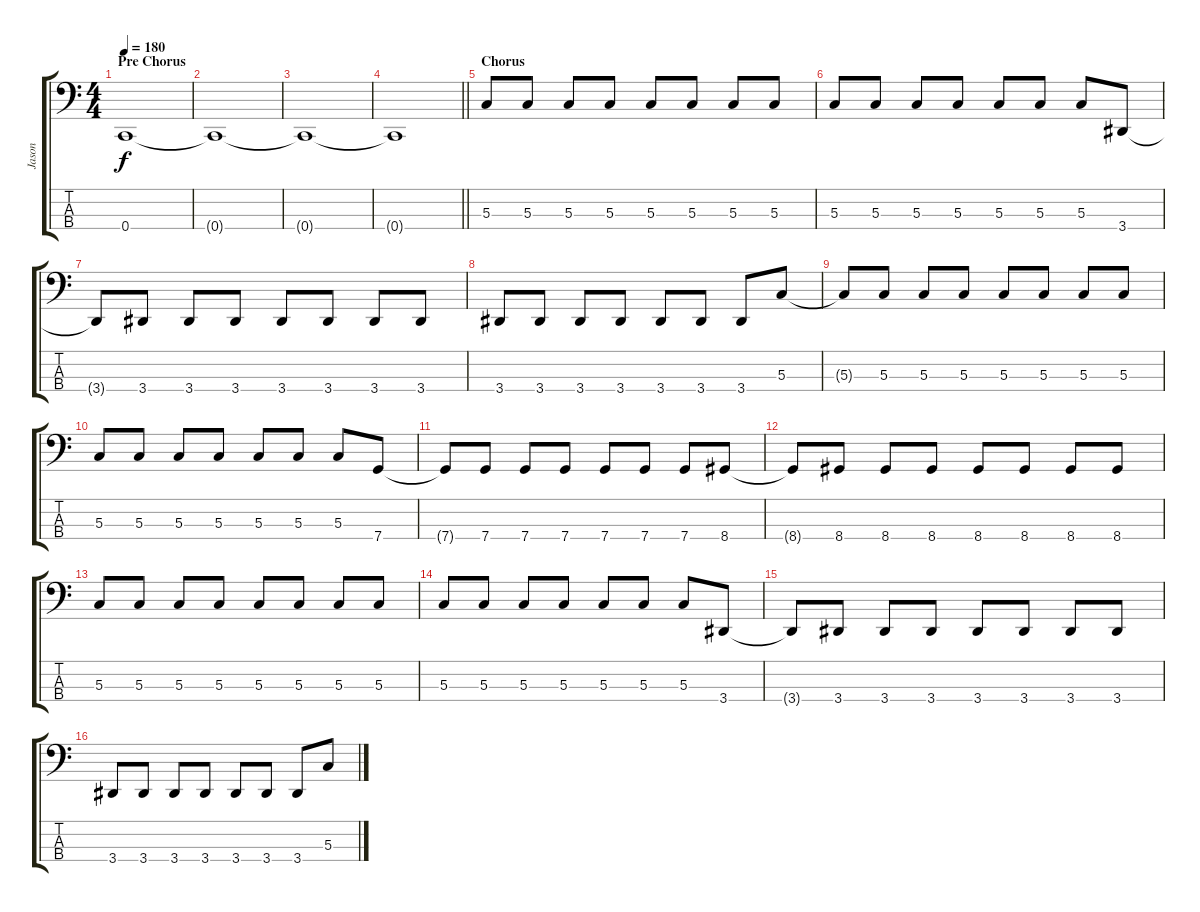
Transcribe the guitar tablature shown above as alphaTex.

\track ("Jason" "Jason") {instrument electricbasspick}
\staff {score tabs}
\tuning (F2 C2 G1 C1) {hide}
\ts (4 4)
\section ("" "Pre Chorus")
\tempo 180
\clef f4
\ks c
0.4.1{dy f} |
0.4{t}.1 |
0.4{t}.1 |
\barLineRight lightlight
0.4{t}.1 |
\section ("" "Chorus")
5.3.8 5.3.8 5.3.8 5.3.8 5.3.8 5.3.8 5.3.8 5.3.8 |
5.3.8 5.3.8 5.3.8 5.3.8 5.3.8 5.3.8 5.3.8 3.4.8 |
3.4{t}.8 3.4.8 3.4.8 3.4.8 3.4.8 3.4.8 3.4.8 3.4.8 |
3.4.8 3.4.8 3.4.8 3.4.8 3.4.8 3.4.8 3.4.8 5.3.8 |
5.3{t}.8 5.3.8 5.3.8 5.3.8 5.3.8 5.3.8 5.3.8 5.3.8 |
5.3.8 5.3.8 5.3.8 5.3.8 5.3.8 5.3.8 5.3.8 7.4.8 |
7.4{t}.8 7.4.8 7.4.8 7.4.8 7.4.8 7.4.8 7.4.8 8.4.8 |
8.4{t}.8 8.4.8 8.4.8 8.4.8 8.4.8 8.4.8 8.4.8 8.4.8 |
5.3.8 5.3.8 5.3.8 5.3.8 5.3.8 5.3.8 5.3.8 5.3.8 |
5.3.8 5.3.8 5.3.8 5.3.8 5.3.8 5.3.8 5.3.8 3.4.8 |
3.4{t}.8 3.4.8 3.4.8 3.4.8 3.4.8 3.4.8 3.4.8 3.4.8 |
3.4.8 3.4.8 3.4.8 3.4.8 3.4.8 3.4.8 3.4.8 5.3.8
